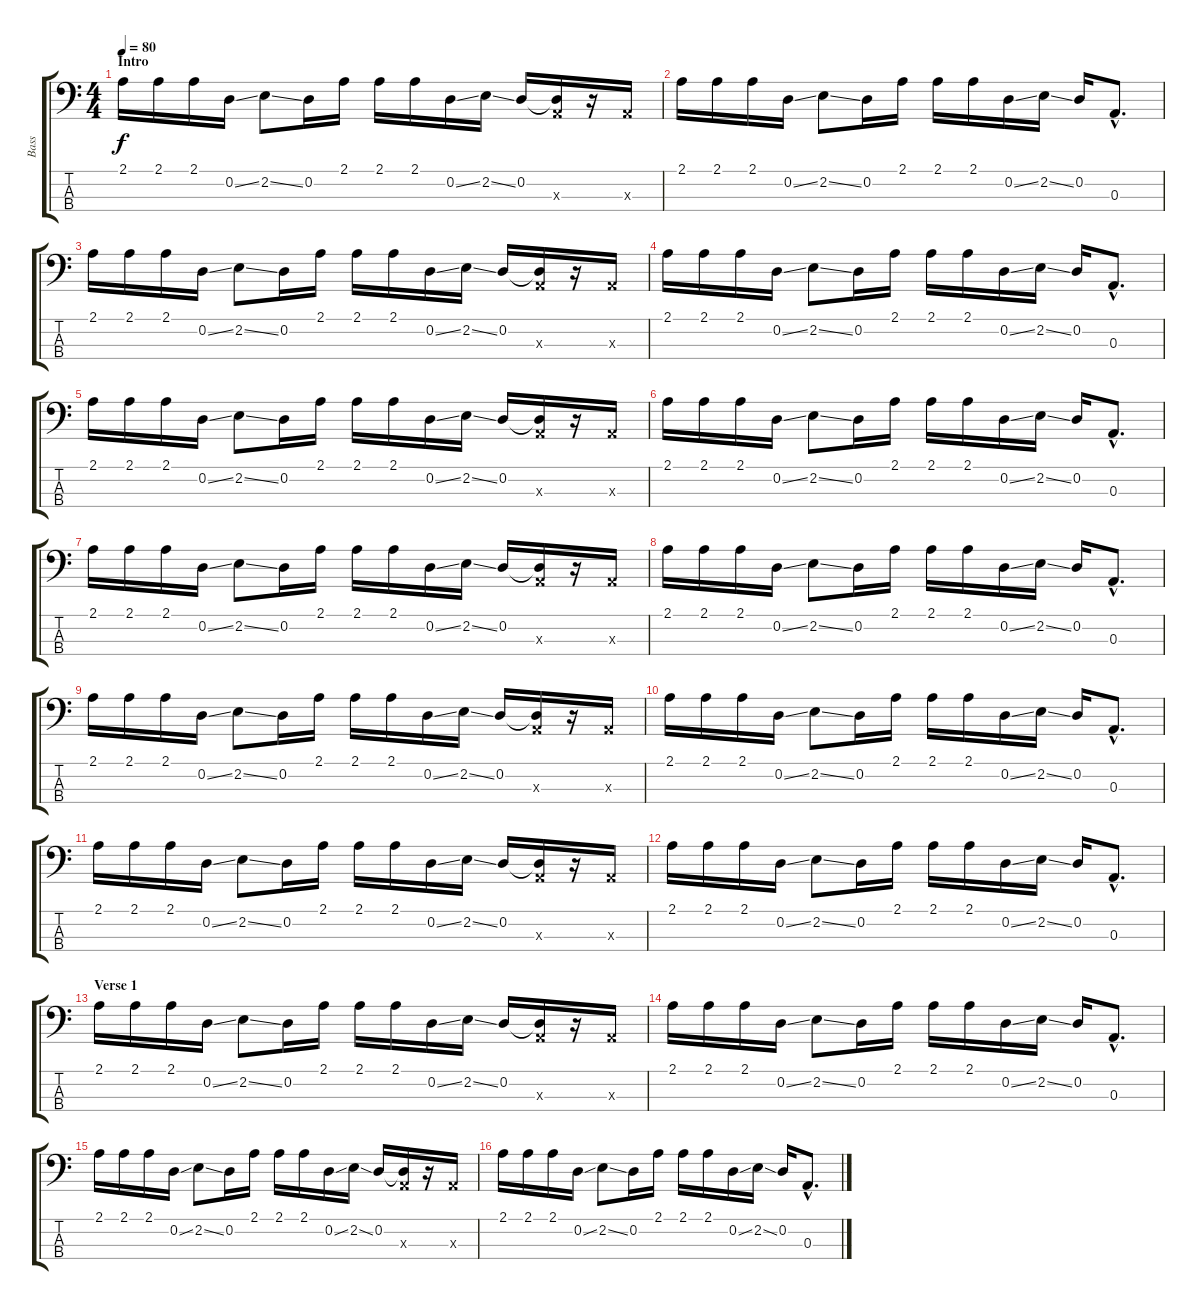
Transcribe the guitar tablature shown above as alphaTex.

\track ("Bass" "Bass") {instrument electricbasspick}
\staff {score tabs}
\tuning (G2 D2 A1 E1) {hide}
\ts (4 4)
\section ("" "Intro")
\tempo 80
\clef f4
\ks c
2.1.16{dy f instrument electricbasspick} 2.1.16 2.1.16 0.2{ss}.16 2.2{ss}.8 0.2.16 2.1.16 2.1.16 2.1.16 0.2{ss}.16 2.2{ss}.16 0.2.16 (0.2{t} 0.3{x}).16 r.16 0.3{x}.16 |
2.1.16 2.1.16 2.1.16 0.2{ss}.16 2.2{ss}.8 0.2.16 2.1.16 2.1.16 2.1.16 0.2{ss}.16 2.2{ss}.16 0.2.16 0.3{hac}.8{d} |
2.1.16 2.1.16 2.1.16 0.2{ss}.16 2.2{ss}.8 0.2.16 2.1.16 2.1.16 2.1.16 0.2{ss}.16 2.2{ss}.16 0.2.16 (0.2{t} 0.3{x}).16 r.16 0.3{x}.16 |
2.1.16 2.1.16 2.1.16 0.2{ss}.16 2.2{ss}.8 0.2.16 2.1.16 2.1.16 2.1.16 0.2{ss}.16 2.2{ss}.16 0.2.16 0.3{hac}.8{d} |
2.1.16 2.1.16 2.1.16 0.2{ss}.16 2.2{ss}.8 0.2.16 2.1.16 2.1.16 2.1.16 0.2{ss}.16 2.2{ss}.16 0.2.16 (0.2{t} 0.3{x}).16 r.16 0.3{x}.16 |
2.1.16 2.1.16 2.1.16 0.2{ss}.16 2.2{ss}.8 0.2.16 2.1.16 2.1.16 2.1.16 0.2{ss}.16 2.2{ss}.16 0.2.16 0.3{hac}.8{d} |
2.1.16 2.1.16 2.1.16 0.2{ss}.16 2.2{ss}.8 0.2.16 2.1.16 2.1.16 2.1.16 0.2{ss}.16 2.2{ss}.16 0.2.16 (0.2{t} 0.3{x}).16 r.16 0.3{x}.16 |
2.1.16 2.1.16 2.1.16 0.2{ss}.16 2.2{ss}.8 0.2.16 2.1.16 2.1.16 2.1.16 0.2{ss}.16 2.2{ss}.16 0.2.16 0.3{hac}.8{d} |
2.1.16 2.1.16 2.1.16 0.2{ss}.16 2.2{ss}.8 0.2.16 2.1.16 2.1.16 2.1.16 0.2{ss}.16 2.2{ss}.16 0.2.16 (0.2{t} 0.3{x}).16 r.16 0.3{x}.16 |
2.1.16 2.1.16 2.1.16 0.2{ss}.16 2.2{ss}.8 0.2.16 2.1.16 2.1.16 2.1.16 0.2{ss}.16 2.2{ss}.16 0.2.16 0.3{hac}.8{d} |
2.1.16 2.1.16 2.1.16 0.2{ss}.16 2.2{ss}.8 0.2.16 2.1.16 2.1.16 2.1.16 0.2{ss}.16 2.2{ss}.16 0.2.16 (0.2{t} 0.3{x}).16 r.16 0.3{x}.16 |
2.1.16 2.1.16 2.1.16 0.2{ss}.16 2.2{ss}.8 0.2.16 2.1.16 2.1.16 2.1.16 0.2{ss}.16 2.2{ss}.16 0.2.16 0.3{hac}.8{d} |
\section ("" "Verse 1")
2.1.16 2.1.16 2.1.16 0.2{ss}.16 2.2{ss}.8 0.2.16 2.1.16 2.1.16 2.1.16 0.2{ss}.16 2.2{ss}.16 0.2.16 (0.2{t} 0.3{x}).16 r.16 0.3{x}.16 |
2.1.16 2.1.16 2.1.16 0.2{ss}.16 2.2{ss}.8 0.2.16 2.1.16 2.1.16 2.1.16 0.2{ss}.16 2.2{ss}.16 0.2.16 0.3{hac}.8{d} |
2.1.16 2.1.16 2.1.16 0.2{ss}.16 2.2{ss}.8 0.2.16 2.1.16 2.1.16 2.1.16 0.2{ss}.16 2.2{ss}.16 0.2.16 (0.2{t} 0.3{x}).16 r.16 0.3{x}.16 |
2.1.16 2.1.16 2.1.16 0.2{ss}.16 2.2{ss}.8 0.2.16 2.1.16 2.1.16 2.1.16 0.2{ss}.16 2.2{ss}.16 0.2.16 0.3{hac}.8{d}
